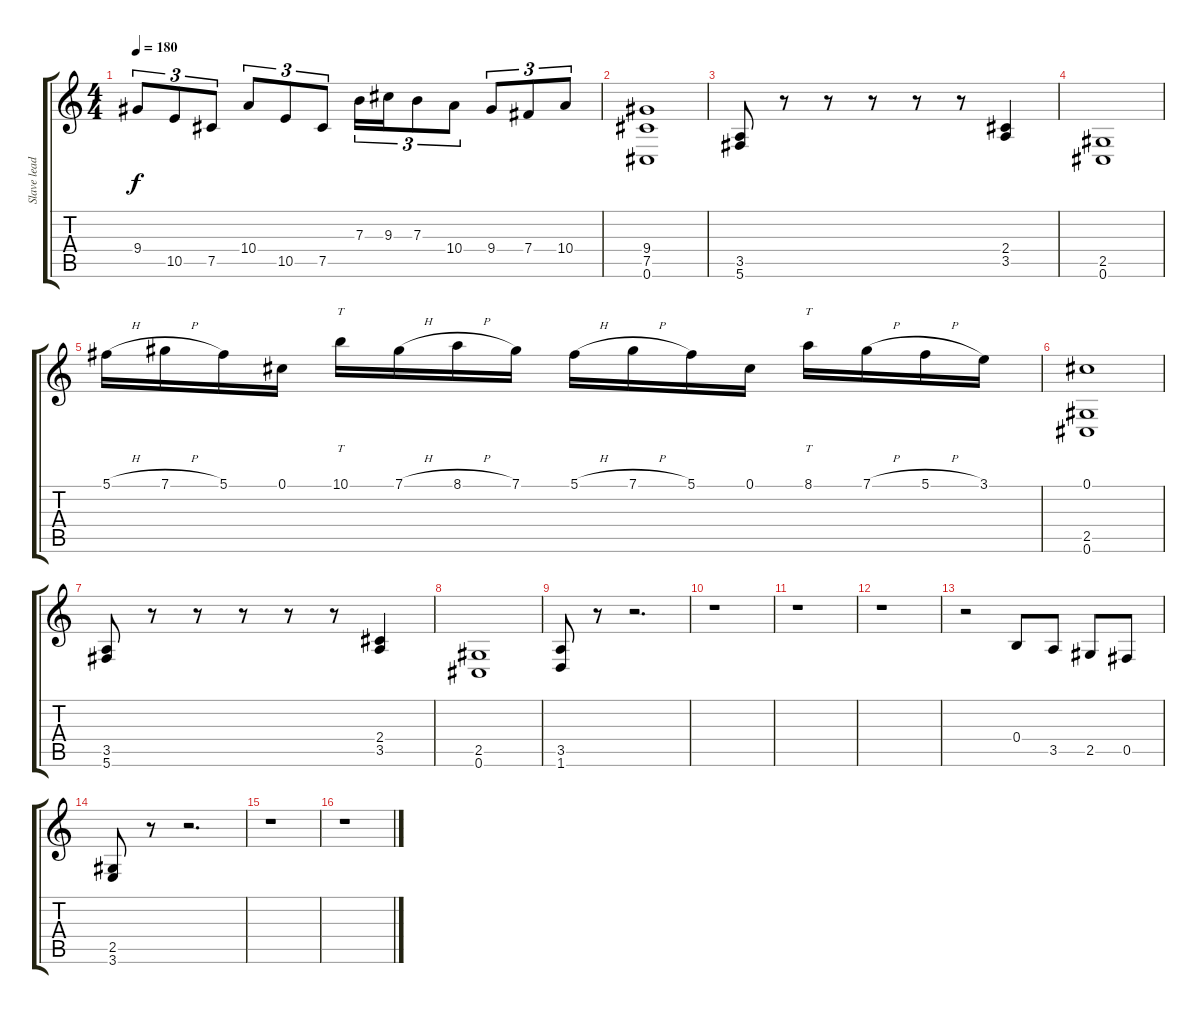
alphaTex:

\track ("Slave lead guitar(normand)" "Slave lead") {instrument distortionguitar}
\staff {score tabs}
\tuning (Db4 Ab3 E3 B2 Gb2 Db2) {hide}
\ts (4 4)
\tempo 180
\clef g2
\ks c
9.4.8{tu (3 2) dy f} 10.5.8{tu (3 2)} 7.5.8{tu (3 2)} 10.4.8{tu (3 2)} 10.5.8{tu (3 2)} 7.5.8{tu (3 2)} 7.3.16{tu (3 2)} 9.3.16{tu (3 2)} 7.3.8{tu (3 2)} 10.4.8{tu (3 2)} 9.4.8{tu (3 2)} 7.4.8{tu (3 2)} 10.4.8{tu (3 2)} |
(9.4 7.5 0.6).1 |
(3.5 5.6).8 r.8 r.8 r.8 r.8 r.8 (2.4 3.5).4 |
(2.5 0.6).1 |
5.1{h}.16 7.1{h}.16 5.1.16 0.1.16 10.1.16{tt} 7.1{h}.16 8.1{h}.16 7.1.16 5.1{h}.16 7.1{h}.16 5.1.16 0.1.16 8.1.16{tt} 7.1{h}.16 5.1{h}.16 3.1.16 |
(0.1 2.5 0.6).1 |
(3.5 5.6).8 r.8 r.8 r.8 r.8 r.8 (2.4 3.5).4 |
(2.5 0.6).1 |
(3.5 1.6).8 r.8 r.2{d} |
r.1 |
r.1 |
r.1 |
r.2 0.4.8 3.5.8 2.5.8 0.5.8 |
(2.5 3.6).8 r.8 r.2{d} |
r.1 |
r.1
